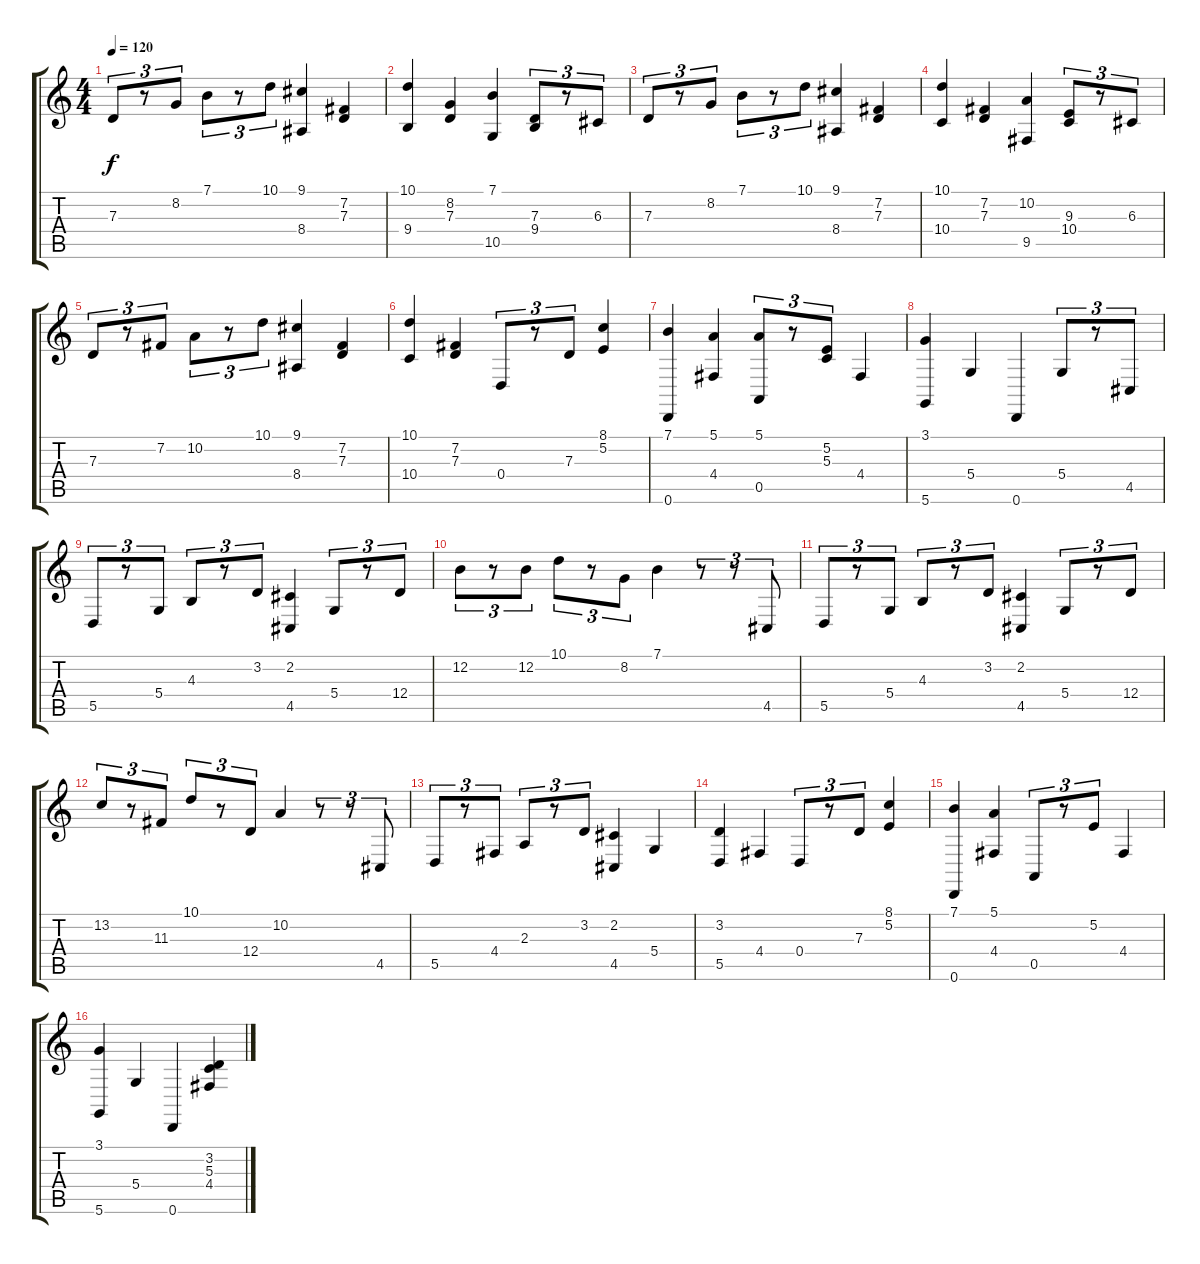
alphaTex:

\track "" {instrument fx4atmosphere}
\staff {score tabs}
\tuning (E4 B3 G3 D3 A2 D2) {hide}
\ts (4 4)
\tempo 120
\clef g2
\ks c
7.3.8{tu (3 2) dy f} r.8{tu (3 2)} 8.2.8{tu (3 2)} 7.1.8{tu (3 2)} r.8{tu (3 2)} 10.1.8{tu (3 2)} (9.1 8.4).4 (7.2 7.3).4 |
(10.1 9.4).4 (8.2 7.3).4 (7.1 10.5).4 (7.3 9.4).8{tu (3 2)} r.8{tu (3 2)} 6.3.8{tu (3 2)} |
7.3.8{tu (3 2)} r.8{tu (3 2)} 8.2.8{tu (3 2)} 7.1.8{tu (3 2)} r.8{tu (3 2)} 10.1.8{tu (3 2)} (9.1 8.4).4 (7.2 7.3).4 |
(10.1 10.4).4 (7.2 7.3).4 (10.2 9.5).4 (9.3 10.4).8{tu (3 2)} r.8{tu (3 2)} 6.3.8{tu (3 2)} |
7.3.8{tu (3 2)} r.8{tu (3 2)} 7.2.8{tu (3 2)} 10.2.8{tu (3 2)} r.8{tu (3 2)} 10.1.8{tu (3 2)} (9.1 8.4).4 (7.2 7.3).4 |
(10.1 10.4).4 (7.2 7.3).4 0.4.8{tu (3 2)} r.8{tu (3 2)} 7.3.8{tu (3 2)} (8.1 5.2).4 |
(7.1 0.6).4 (5.1 4.4).4 (5.1 0.5).8{tu (3 2)} r.8{tu (3 2)} (5.2 5.3).8{tu (3 2)} 4.4.4 |
(3.1 5.6).4 5.4.4 0.6.4 5.4.8{tu (3 2)} r.8{tu (3 2)} 4.5.8{tu (3 2)} |
5.5.8{tu (3 2)} r.8{tu (3 2)} 5.4.8{tu (3 2)} 4.3.8{tu (3 2)} r.8{tu (3 2)} 3.2.8{tu (3 2)} (2.2 4.5).4 5.4.8{tu (3 2)} r.8{tu (3 2)} 12.4.8{tu (3 2)} |
12.2.8{tu (3 2)} r.8{tu (3 2)} 12.2.8{tu (3 2)} 10.1.8{tu (3 2)} r.8{tu (3 2)} 8.2.8{tu (3 2)} 7.1.4 r.8{tu (3 2)} r.8{tu (3 2)} 4.5.8{tu (3 2)} |
5.5.8{tu (3 2)} r.8{tu (3 2)} 5.4.8{tu (3 2)} 4.3.8{tu (3 2)} r.8{tu (3 2)} 3.2.8{tu (3 2)} (2.2 4.5).4 5.4.8{tu (3 2)} r.8{tu (3 2)} 12.4.8{tu (3 2)} |
13.2.8{tu (3 2)} r.8{tu (3 2)} 11.3.8{tu (3 2)} 10.1.8{tu (3 2)} r.8{tu (3 2)} 12.4.8{tu (3 2)} 10.2.4 r.8{tu (3 2)} r.8{tu (3 2)} 4.5.8{tu (3 2)} |
5.5.8{tu (3 2)} r.8{tu (3 2)} 4.4.8{tu (3 2)} 2.3.8{tu (3 2)} r.8{tu (3 2)} 3.2.8{tu (3 2)} (2.2 4.5).4 5.4.4 |
(3.2 5.5).4 4.4.4 0.4.8{tu (3 2)} r.8{tu (3 2)} 7.3.8{tu (3 2)} (8.1 5.2).4 |
(7.1 0.6).4 (5.1 4.4).4 0.5.8{tu (3 2)} r.8{tu (3 2)} 5.2.8{tu (3 2)} 4.4.4 |
(3.1 5.6).4 5.4.4 0.6.4 (3.2 5.3 4.4).4
